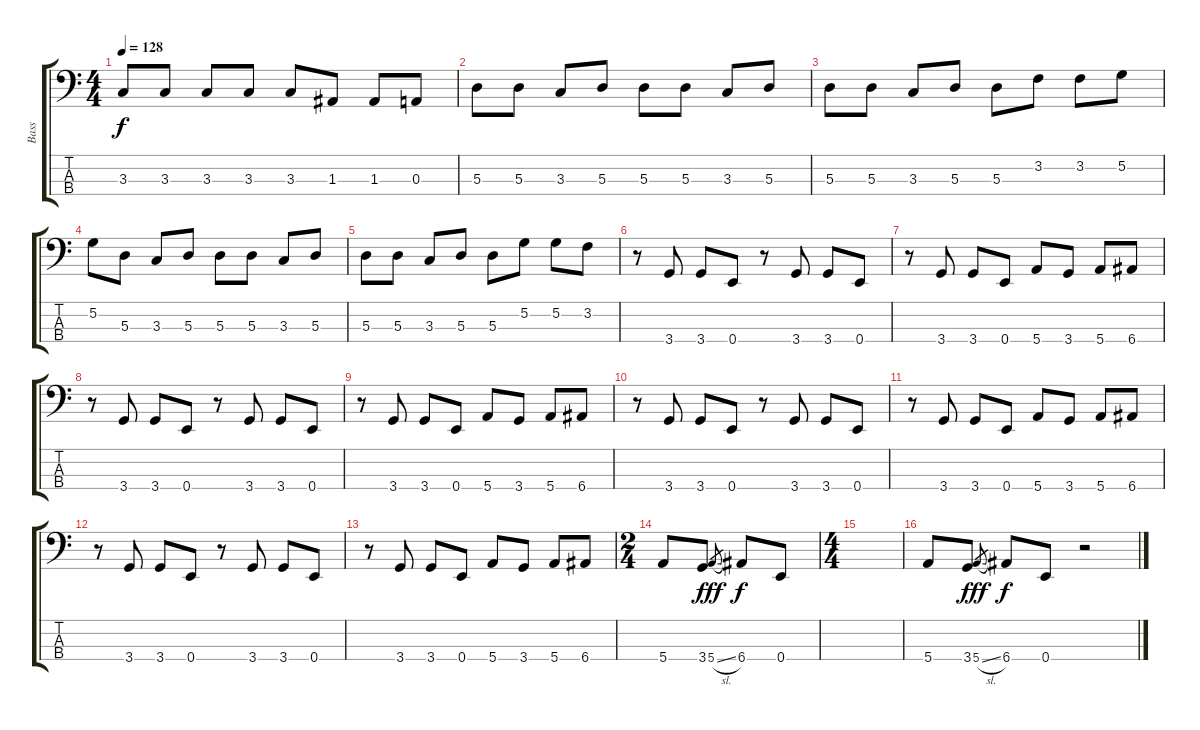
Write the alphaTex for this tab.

\track ("Bass" "Bass") {instrument electricbassfinger}
\staff {score tabs}
\tuning (G2 D2 A1 E1) {hide}
\ts (4 4)
\tempo 128
\clef f4
\ks c
3.3.8{dy f} 3.3.8 3.3.8 3.3.8 3.3.8 1.3.8 1.3.8 0.3.8 |
5.3.8 5.3.8 3.3.8 5.3.8 5.3.8 5.3.8 3.3.8 5.3.8 |
5.3.8 5.3.8 3.3.8 5.3.8 5.3.8 3.2.8 3.2.8 5.2.8 |
5.2.8 5.3.8 3.3.8 5.3.8 5.3.8 5.3.8 3.3.8 5.3.8 |
5.3.8 5.3.8 3.3.8 5.3.8 5.3.8 5.2.8 5.2.8 3.2.8 |
r.8 3.4.8 3.4.8 0.4.8 r.8 3.4.8 3.4.8 0.4.8 |
r.8 3.4.8 3.4.8 0.4.8 5.4.8 3.4.8 5.4.8 6.4.8 |
r.8 3.4.8 3.4.8 0.4.8 r.8 3.4.8 3.4.8 0.4.8 |
r.8 3.4.8 3.4.8 0.4.8 5.4.8 3.4.8 5.4.8 6.4.8 |
r.8 3.4.8 3.4.8 0.4.8 r.8 3.4.8 3.4.8 0.4.8 |
r.8 3.4.8 3.4.8 0.4.8 5.4.8 3.4.8 5.4.8 6.4.8 |
r.8 3.4.8 3.4.8 0.4.8 r.8 3.4.8 3.4.8 0.4.8 |
r.8 3.4.8 3.4.8 0.4.8 5.4.8 3.4.8 5.4.8 6.4.8 |
\ts (2 4)
5.4.8 3.4.8 5.4{sl}.8{gr dy fff} 6.4.8{dy f} 0.4.8 |
\ts (4 4)
|
5.4.8 3.4.8 5.4{sl}.8{gr dy fff} 6.4.8{dy f} 0.4.8 r.2
